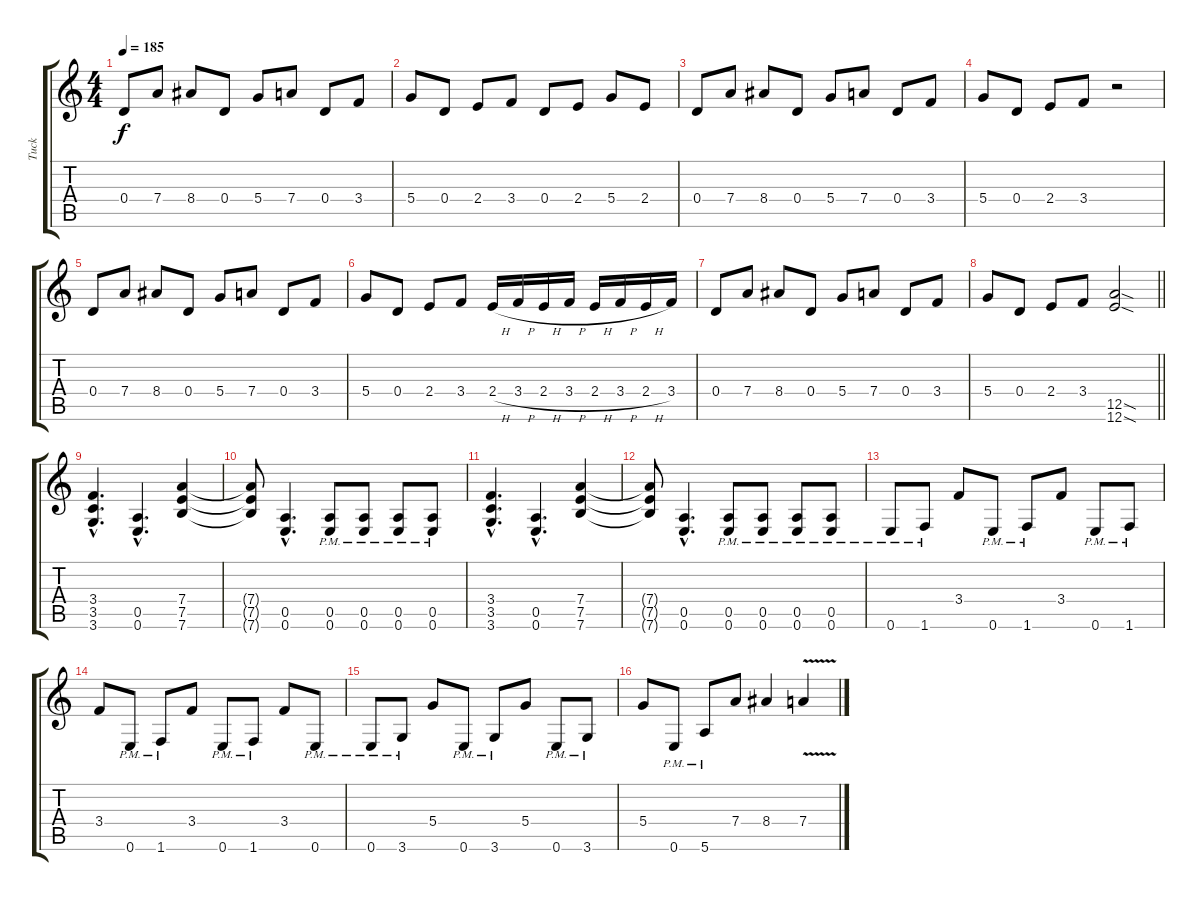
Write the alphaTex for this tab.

\track ("Tuck" "Tuck") {instrument distortionguitar}
\staff {score tabs}
\tuning (E4 B3 G3 D3 A2 E2) {hide}
\ts (4 4)
\tempo 185
\clef g2
\ks c
0.4.8{dy f} 7.4.8 8.4.8 0.4.8 5.4.8 7.4.8 0.4.8 3.4.8 |
5.4.8 0.4.8 2.4.8 3.4.8 0.4.8 2.4.8 5.4.8 2.4.8 |
0.4.8 7.4.8 8.4.8 0.4.8 5.4.8 7.4.8 0.4.8 3.4.8 |
5.4.8 0.4.8 2.4.8 3.4.8 r.2 |
0.4.8 7.4.8 8.4.8 0.4.8 5.4.8 7.4.8 0.4.8 3.4.8 |
5.4.8 0.4.8 2.4.8 3.4.8 2.4{h}.16 3.4{h}.16 2.4{h}.16 3.4{h}.16 2.4{h}.16 3.4{h}.16 2.4{h}.16 3.4.16 |
0.4.8 7.4.8 8.4.8 0.4.8 5.4.8 7.4.8 0.4.8 3.4.8 |
\barLineRight lightlight
5.4.8 0.4.8 2.4.8 3.4.8 (12.5{sod} 12.6{sod}).2 |
(3.4{hac} 3.5{hac} 3.6{hac}).4{d instrument distortionguitar} (0.5{hac} 0.6{hac}).4{d} (7.4 7.5 7.6).4 |
(7.4{t} 7.5{t} 7.6{t}).8 (0.5{hac} 0.6{hac}).4{d} (0.5{pm} 0.6{pm}).8 (0.5{pm} 0.6{pm}).8 (0.5{pm} 0.6{pm}).8 (0.5{pm} 0.6{pm}).8 |
(3.4{hac} 3.5{hac} 3.6{hac}).4{d instrument distortionguitar} (0.5{hac} 0.6{hac}).4{d} (7.4 7.5 7.6).4 |
(7.4{t} 7.5{t} 7.6{t}).8 (0.5{hac} 0.6{hac}).4{d} (0.5{pm} 0.6{pm}).8 (0.5{pm} 0.6{pm}).8 (0.5{pm} 0.6{pm}).8 (0.5{pm} 0.6{pm}).8 |
0.6{pm}.8 1.6{pm}.8 3.4.8 0.6{pm}.8 1.6{pm}.8 3.4.8 0.6{pm}.8 1.6{pm}.8 |
3.4.8 0.6{pm}.8 1.6{pm}.8 3.4.8 0.6{pm}.8 1.6{pm}.8 3.4.8 0.6{pm}.8 |
0.6{pm}.8 3.6{pm}.8 5.4.8 0.6{pm}.8 3.6{pm}.8 5.4.8 0.6{pm}.8 3.6{pm}.8 |
5.4.8 0.6{pm}.8 5.6{pm}.8 7.4.8 8.4.4 7.4{v}.4
